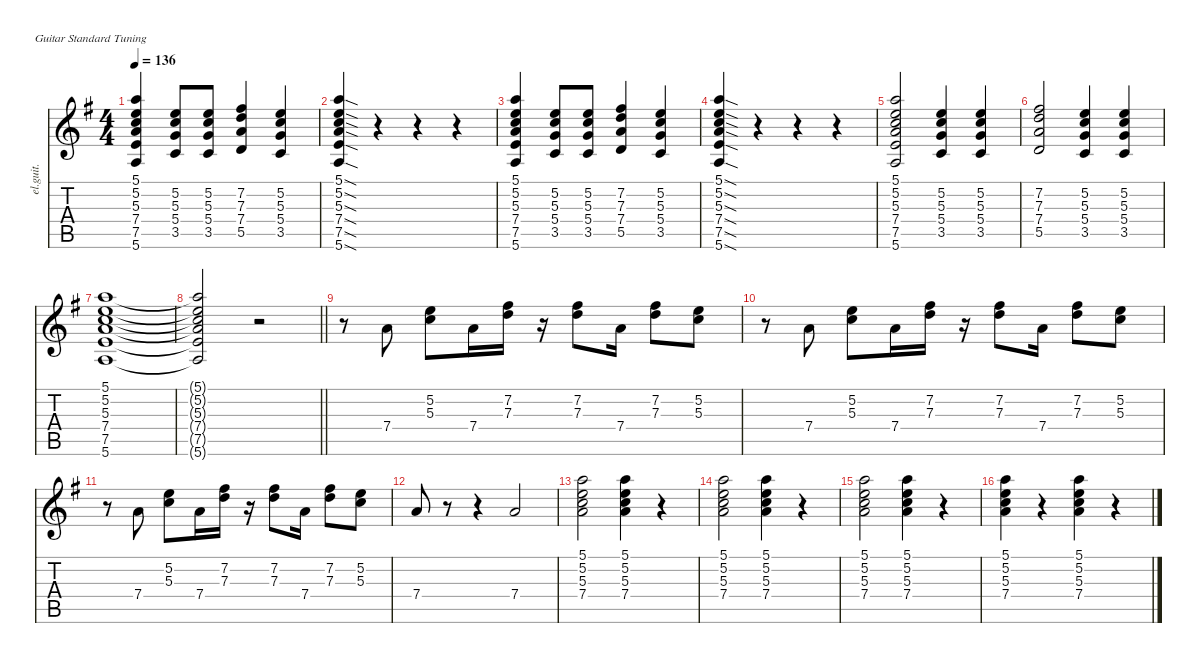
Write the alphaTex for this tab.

\defaultSystemsLayout 4
\hideDynamics
\bracketExtendMode nobrackets
\otherSystemsTrackNameOrientation horizontal
\track ("Guitare Rythme" "el.guit.") {instrument electricguitarclean}
\staff {score tabs}
\tuning (E4 B3 G3 D3 A2 E2)
\ts (4 4)
\tempo 136
\clef g2
\ks g
(5.1{acc forcenatural} 5.2{acc forcenatural} 5.3{acc forcenatural} 7.4{acc forcenatural} 7.5{acc forcenatural} 5.6{acc forcenatural}).4{dy f beam Up} (5.2{acc forcenatural} 5.3{acc forcenatural} 5.4{acc forcenatural} 3.5{acc forcenatural}).8{beam Up} (5.2{acc forcenatural} 5.3{acc forcenatural} 5.4{acc forcenatural} 3.5{acc forcenatural}).8{beam Up} (7.2{acc #} 7.3{acc forcenatural} 7.4{acc forcenatural} 5.5{acc forcenatural}).4{beam Up} (5.2{acc forcenatural} 5.3{acc forcenatural} 5.4{acc forcenatural} 3.5{acc forcenatural}).4{beam Up} |
(5.1{sod acc forcenatural} 5.2{sod acc forcenatural} 5.3{sod acc forcenatural} 7.4{sod acc forcenatural} 7.5{sod acc forcenatural} 5.6{sod acc forcenatural}).4{beam Up} r.4{beam Up} r.4{beam Up} r.4{beam Up} |
(5.1{acc forcenatural} 5.2{acc forcenatural} 5.3{acc forcenatural} 7.4{acc forcenatural} 7.5{acc forcenatural} 5.6{acc forcenatural}).4{beam Up} (5.2{acc forcenatural} 5.3{acc forcenatural} 5.4{acc forcenatural} 3.5{acc forcenatural}).8{beam Up} (5.2{acc forcenatural} 5.3{acc forcenatural} 5.4{acc forcenatural} 3.5{acc forcenatural}).8{beam Up} (7.2{acc #} 7.3{acc forcenatural} 7.4{acc forcenatural} 5.5{acc forcenatural}).4{beam Up} (5.2{acc forcenatural} 5.3{acc forcenatural} 5.4{acc forcenatural} 3.5{acc forcenatural}).4{beam Up} |
(5.1{sod acc forcenatural} 5.2{sod acc forcenatural} 5.3{sod acc forcenatural} 7.4{sod acc forcenatural} 7.5{sod acc forcenatural} 5.6{sod acc forcenatural}).4{beam Up} r.4{beam Up} r.4{beam Up} r.4{beam Up} |
(5.1{acc forcenatural} 5.2{acc forcenatural} 5.3{acc forcenatural} 7.4{acc forcenatural} 7.5{acc forcenatural} 5.6{acc forcenatural}).2{beam Up} (5.2{acc forcenatural} 5.3{acc forcenatural} 5.4{acc forcenatural} 3.5{acc forcenatural}).4{beam Up} (5.2{acc forcenatural} 5.3{acc forcenatural} 5.4{acc forcenatural} 3.5{acc forcenatural}).4{beam Up} |
(7.2{acc #} 7.3{acc forcenatural} 7.4{acc forcenatural} 5.5{acc forcenatural}).2{beam Up} (5.2{acc forcenatural} 5.3{acc forcenatural} 5.4{acc forcenatural} 3.5{acc forcenatural}).4{beam Up} (5.2{acc forcenatural} 5.3{acc forcenatural} 5.4{acc forcenatural} 3.5{acc forcenatural}).4{beam Up} |
(5.1{acc forcenatural} 5.2{acc forcenatural} 5.3{acc forcenatural} 7.4{acc forcenatural} 7.5{acc forcenatural} 5.6{acc forcenatural}).1{beam Up} |
\barLineRight lightlight
(5.1{t acc forcenatural} 5.2{t acc forcenatural} 5.3{t acc forcenatural} 7.4{t acc forcenatural} 7.5{t acc forcenatural} 5.6{t acc forcenatural}).2{beam Up} r.2{beam Up} |
r.8{beam Down} 7.4{acc forcenatural}.8{beam Up} (5.2{acc forcenatural} 5.3{acc forcenatural}).8{beam Down} 7.4{acc forcenatural}.16{beam Down} (7.2{acc #} 7.3{acc forcenatural}).16{beam Down} r.16{beam Down} (7.2{acc #} 7.3{acc forcenatural}).8{beam Down} 7.4{acc forcenatural}.16{beam Down} (7.2{acc #} 7.3{acc forcenatural}).8{beam Down} (5.2{acc forcenatural} 5.3{acc forcenatural}).8{beam Down} |
r.8{beam Down} 7.4{acc forcenatural}.8{beam Up} (5.2{acc forcenatural} 5.3{acc forcenatural}).8{beam Down} 7.4{acc forcenatural}.16{beam Down} (7.2{acc #} 7.3{acc forcenatural}).16{beam Down} r.16{beam Down} (7.2{acc #} 7.3{acc forcenatural}).8{beam Down} 7.4{acc forcenatural}.16{beam Down} (7.2{acc #} 7.3{acc forcenatural}).8{beam Down} (5.2{acc forcenatural} 5.3{acc forcenatural}).8{beam Down} |
r.8{beam Down} 7.4{acc forcenatural}.8{beam Up} (5.2{acc forcenatural} 5.3{acc forcenatural}).8{beam Down} 7.4{acc forcenatural}.16{beam Down} (7.2{acc #} 7.3{acc forcenatural}).16{beam Down} r.16{beam Down} (7.2{acc #} 7.3{acc forcenatural}).8{beam Down} 7.4{acc forcenatural}.16{beam Down} (7.2{acc #} 7.3{acc forcenatural}).8{beam Down} (5.2{acc forcenatural} 5.3{acc forcenatural}).8{beam Down} |
7.4{acc forcenatural}.8{beam Up} r.8{beam Up} r.4{beam Up} 7.4{acc forcenatural}.2{beam Up} |
(5.1{acc forcenatural} 5.2{acc forcenatural} 5.3{acc forcenatural} 7.4{acc forcenatural}).2{beam Down} (5.1{acc forcenatural} 5.2{acc forcenatural} 5.3{acc forcenatural} 7.4{acc forcenatural}).4{beam Down} r.4{beam Down} |
(5.1{acc forcenatural} 5.2{acc forcenatural} 5.3{acc forcenatural} 7.4{acc forcenatural}).2{beam Down} (5.1{acc forcenatural} 5.2{acc forcenatural} 5.3{acc forcenatural} 7.4{acc forcenatural}).4{beam Down} r.4{beam Down} |
(5.1{acc forcenatural} 5.2{acc forcenatural} 5.3{acc forcenatural} 7.4{acc forcenatural}).2{beam Down} (5.1{acc forcenatural} 5.2{acc forcenatural} 5.3{acc forcenatural} 7.4{acc forcenatural}).4{beam Down} r.4{beam Down} |
(5.1{acc forcenatural} 5.2{acc forcenatural} 5.3{acc forcenatural} 7.4{acc forcenatural}).4{beam Down} r.4{beam Down} (5.1{acc forcenatural} 5.2{acc forcenatural} 5.3{acc forcenatural} 7.4{acc forcenatural}).4{beam Down} r.4{beam Down}
